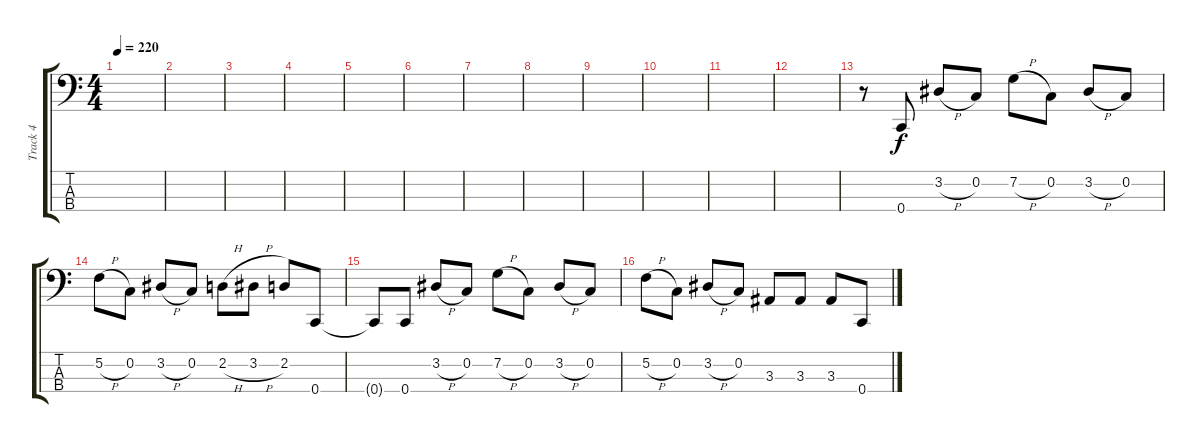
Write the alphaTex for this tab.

\track ("Track 4" "Track 4") {instrument electricbasspick}
\staff {score tabs}
\tuning (F2 C2 G1 C1) {hide}
\ts (4 4)
\tempo 220
\clef f4
\ks c
|
|
|
|
|
|
|
|
|
|
|
|
r.8 0.4.8 3.2{h}.8 0.2.8 7.2{h}.8 0.2.8 3.2{h}.8 0.2.8 |
5.2{h}.8 0.2.8 3.2{h}.8 0.2.8 2.2{h}.8 3.2{h}.8 2.2.8 0.4.8 |
0.4{t}.8 0.4.8 3.2{h}.8 0.2.8 7.2{h}.8 0.2.8 3.2{h}.8 0.2.8 |
5.2{h}.8 0.2.8 3.2{h}.8 0.2.8 3.3.8 3.3.8 3.3.8 0.4.8
